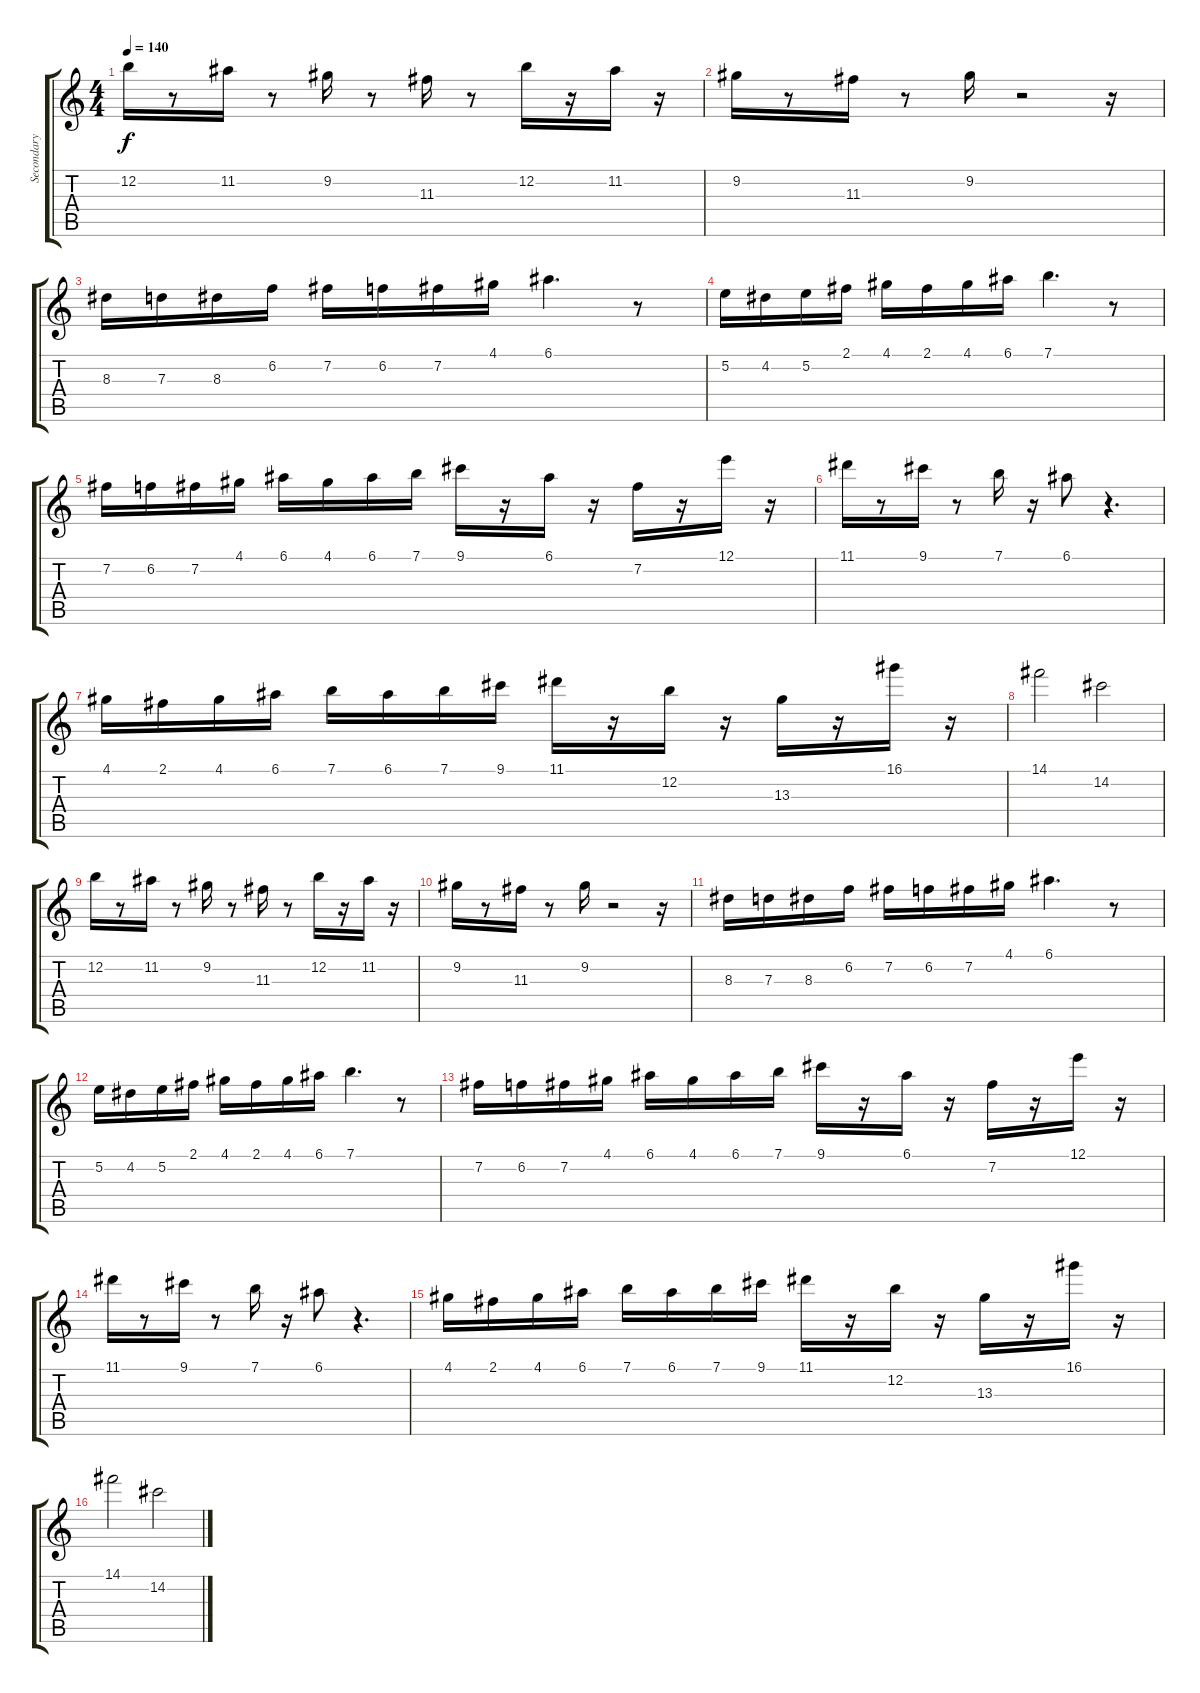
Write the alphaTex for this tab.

\track ("Secondary" "Secondary") {instrument contrabass}
\staff {score tabs}
\tuning (E4 B3 G3 D3 A2 E2) {hide}
\ts (4 4)
\tempo 140
\clef g2
\ks c
12.2.16{dy f} r.8 11.2.16 r.8 9.2.16 r.8 11.3.16 r.8 12.2.16 r.16 11.2.16 r.16 |
9.2.16 r.8 11.3.16 r.8 9.2.16 r.2 r.16 |
8.3.16 7.3.16 8.3.16 6.2.16 7.2.16 6.2.16 7.2.16 4.1.16 6.1.4{d} r.8 |
5.2.16 4.2.16 5.2.16 2.1.16 4.1.16 2.1.16 4.1.16 6.1.16 7.1.4{d} r.8 |
7.2.16 6.2.16 7.2.16 4.1.16 6.1.16 4.1.16 6.1.16 7.1.16 9.1.16 r.16 6.1.16 r.16 7.2.16 r.16 12.1.16 r.16 |
11.1.16 r.8 9.1.16 r.8 7.1.16 r.16 6.1.8 r.4{d} |
4.1.16 2.1.16 4.1.16 6.1.16 7.1.16 6.1.16 7.1.16 9.1.16 11.1.16 r.16 12.2.16 r.16 13.3.16 r.16 16.1.16 r.16 |
14.1.2 14.2.2 |
12.2.16 r.8 11.2.16 r.8 9.2.16 r.8 11.3.16 r.8 12.2.16 r.16 11.2.16 r.16 |
9.2.16 r.8 11.3.16 r.8 9.2.16 r.2 r.16 |
8.3.16 7.3.16 8.3.16 6.2.16 7.2.16 6.2.16 7.2.16 4.1.16 6.1.4{d} r.8 |
5.2.16 4.2.16 5.2.16 2.1.16 4.1.16 2.1.16 4.1.16 6.1.16 7.1.4{d} r.8 |
7.2.16 6.2.16 7.2.16 4.1.16 6.1.16 4.1.16 6.1.16 7.1.16 9.1.16 r.16 6.1.16 r.16 7.2.16 r.16 12.1.16 r.16 |
11.1.16 r.8 9.1.16 r.8 7.1.16 r.16 6.1.8 r.4{d} |
4.1.16 2.1.16 4.1.16 6.1.16 7.1.16 6.1.16 7.1.16 9.1.16 11.1.16 r.16 12.2.16 r.16 13.3.16 r.16 16.1.16 r.16 |
14.1.2 14.2.2
